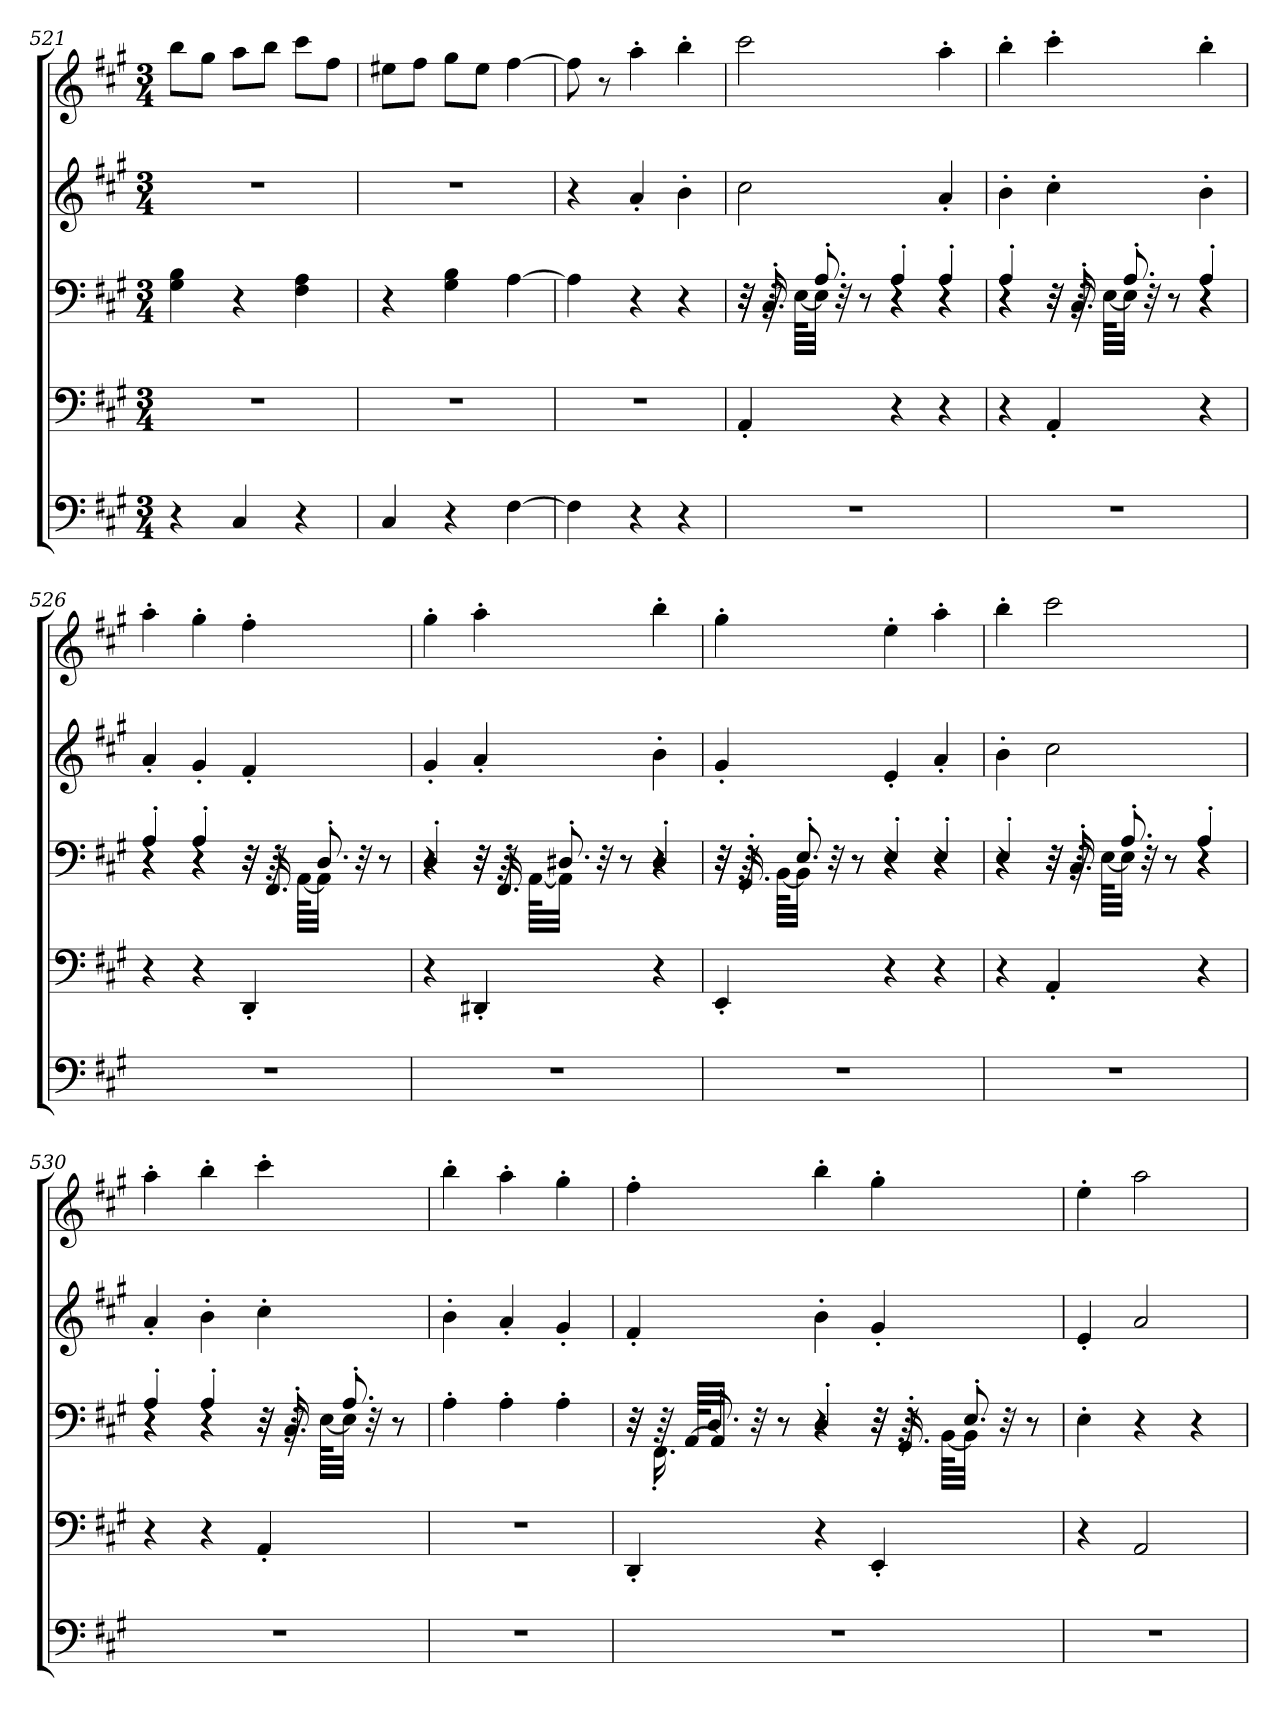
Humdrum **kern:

**kern	**kern	**kern	**kern	**kern
*part5	*part4	*part3	*part2	*part1
*staff5	*staff4	*staff3	*staff2	*staff1
*clefF4	*clefF4	*clefF4	*clefG2	*clefG2
*k[f#c#g#]	*k[f#c#g#]	*k[f#c#g#]	*k[f#c#g#]	*k[f#c#g#]
*M3/4	*M3/4	*M3/4	*M3/4	*M3/4
=521	=521	=521	=521	=521
4r	2.r	4G#\ 4B\	2.r	8bb\L
.	.	.	.	8gg#\J
4C#/	.	4r	.	8aa\L
.	.	.	.	8bb\J
4r	.	4F#\ 4A\	.	8ccc#\L
.	.	.	.	8ff#\J
=522	=522	=522	=522	=522
4C#/	2.r	4r	2.r	8ee#X\L
.	.	.	.	8ff#\J
4r	.	4G#\ 4B\	.	8gg#\L
.	.	.	.	8ee#\J
[4F#\	.	[4A\	.	[4ff#\
!!LO:PB:g=z
=523	=523	=523	=523	=523
4F#\]	2.r	4A\]	4r	8ff#\]
.	.	.	.	8r
*	*	*	*	*MM250
4r	.	4r	4a'/	4aa'\
4r	.	4r	4b'\	4bb'\
=524	=524	=524	=524	=524
*	*	*	*	*MM250
*	*	*^	*	*
*	*	*	*^	*	*
2.r	4AA'/	16r	32r	32r	2cc#\	2ccc#\
.	.	.	64r	16.C#'/	.	.
.	.	.	[64E\KLLL	.	.	.
.	.	8.A'/	32E\JJJ]	.	.	.
.	.	.	32r	.	.	.
.	.	.	8r	8r	.	.
.	4r	4A'/	4r	4r	.	.
.	4r	4A'/	4r	4r	4a'/	4aa'\
=525	=525	=525	=525	=525	=525	=525
2.r	4r	4A'/	4r	4r	4b'\	4bb'\
.	4AA'/	16r	32r	32r	4cc#'\	4ccc#'\
.	.	.	64r	16.C#'/	.	.
.	.	.	[64E\KLLL	.	.	.
.	.	8.A'/	32E\JJJ]	.	.	.
.	.	.	32r	.	.	.
.	.	.	8r	8r	.	.
.	4r	4A'/	4r	4r	4b'\	4bb'\
=526	=526	=526	=526	=526	=526	=526
2.r	4r	4A'/	4r	4r	4a'/	4aa'\
.	4r	4A'/	4r	4r	4g#'/	4gg#'\
.	4DD'/	16r	32r	32r	4f#'/	4ff#'\
.	.	.	64r	16.FF#'/	.	.
.	.	.	[64AA\KLLL	.	.	.
.	.	8.D'/	32AA\JJJ]	.	.	.
.	.	.	32r	.	.	.
.	.	.	8r	8r	.	.
!!LO:LB:g=z
=527	=527	=527	=527	=527	=527	=527
2.r	4r	4D'/	4r	4r	4g#'/	4gg#'\
.	4DD#X'/	16r	32r	32r	4a'/	4aa'\
.	.	.	64r	16.FF#'/	.	.
.	.	.	[64AA\KLLL	.	.	.
.	.	8.D#X'/	32AA\JJJ]	.	.	.
.	.	.	32r	.	.	.
.	.	.	8r	8r	.	.
.	4r	4D#'/	4r	4r	4b'\	4bb'\
=528	=528	=528	=528	=528	=528	=528
2.r	4EE'/	16r	32r	32r	4g#'/	4gg#'\
.	.	.	64r	16.GG#'/	.	.
.	.	.	[64BB\KLLL	.	.	.
.	.	8.E'/	32BB\JJJ]	.	.	.
.	.	.	32r	.	.	.
.	.	.	8r	8r	.	.
.	4r	4E'/	4r	4r	4e'/	4ee'\
.	4r	4E'/	4r	4r	4a'/	4aa'\
=529	=529	=529	=529	=529	=529	=529
2.r	4r	4E'/	4r	4r	4b'\	4bb'\
*	*	*	*	*	*	*MM250
.	4AA'/	16r	32r	32r	2cc#\	2ccc#\
.	.	.	64r	16.C#'/	.	.
.	.	.	[64E\KLLL	.	.	.
.	.	8.A'/	32E\JJJ]	.	.	.
.	.	.	32r	.	.	.
.	.	.	8r	8r	.	.
.	4r	4A'/	4r	4r	.	.
!!LO:PB:g=z
=530	=530	=530	=530	=530	=530	=530
2.r	4r	4A'/	4r	4r	4a'/	4aa'\
.	4r	4A'/	4r	4r	4b'\	4bb'\
.	4AA'/	16r	32r	32r	4cc#'\	4ccc#'\
.	.	.	64r	16.C#'/	.	.
.	.	.	[64E\KLLL	.	.	.
.	.	8.A'/	32E\JJJ]	.	.	.
.	.	.	32r	.	.	.
.	.	.	8r	8r	.	.
*	*	*v	*v	*v	*	*
=531	=531	=531	=531	=531
2.r	2.r	4A'\	4b'\	4bb'\
.	.	4A'\	4a'/	4aa'\
.	.	4A'\	4g#'/	4gg#'\
=532	=532	=532	=532	=532
*	*	*^	*	*
*	*	*	*^	*	*
2.r	4DD'/	16r	32r	32r	4f#'/	4ff#'\
.	.	.	16.FF#'\	64r	.	.
.	.	.	.	[64AA/KLLL	.	.
.	.	8.D'/	.	32AA/JJJ]	.	.
.	.	.	.	32r	.	.
.	.	.	8r	8r	.	.
.	4r	4D'/	4r	4r	4b'\	4bb'\
.	4EE'/	16r	32r	32r	4g#'/	4gg#'\
.	.	.	64r	16.GG#'/	.	.
.	.	.	[64BB\KLLL	.	.	.
.	.	8.E'/	32BB\JJJ]	.	.	.
.	.	.	32r	.	.	.
.	.	.	8r	8r	.	.
*	*	*v	*v	*v	*	*
=533	=533	=533	=533	=533
2.r	4r	4E'\	4e'/	4ee'\
.	2AA/	4r	2a/	2aa\
.	.	4r	.	.
=	=	=	=	=
*-	*-	*-	*-	*-
